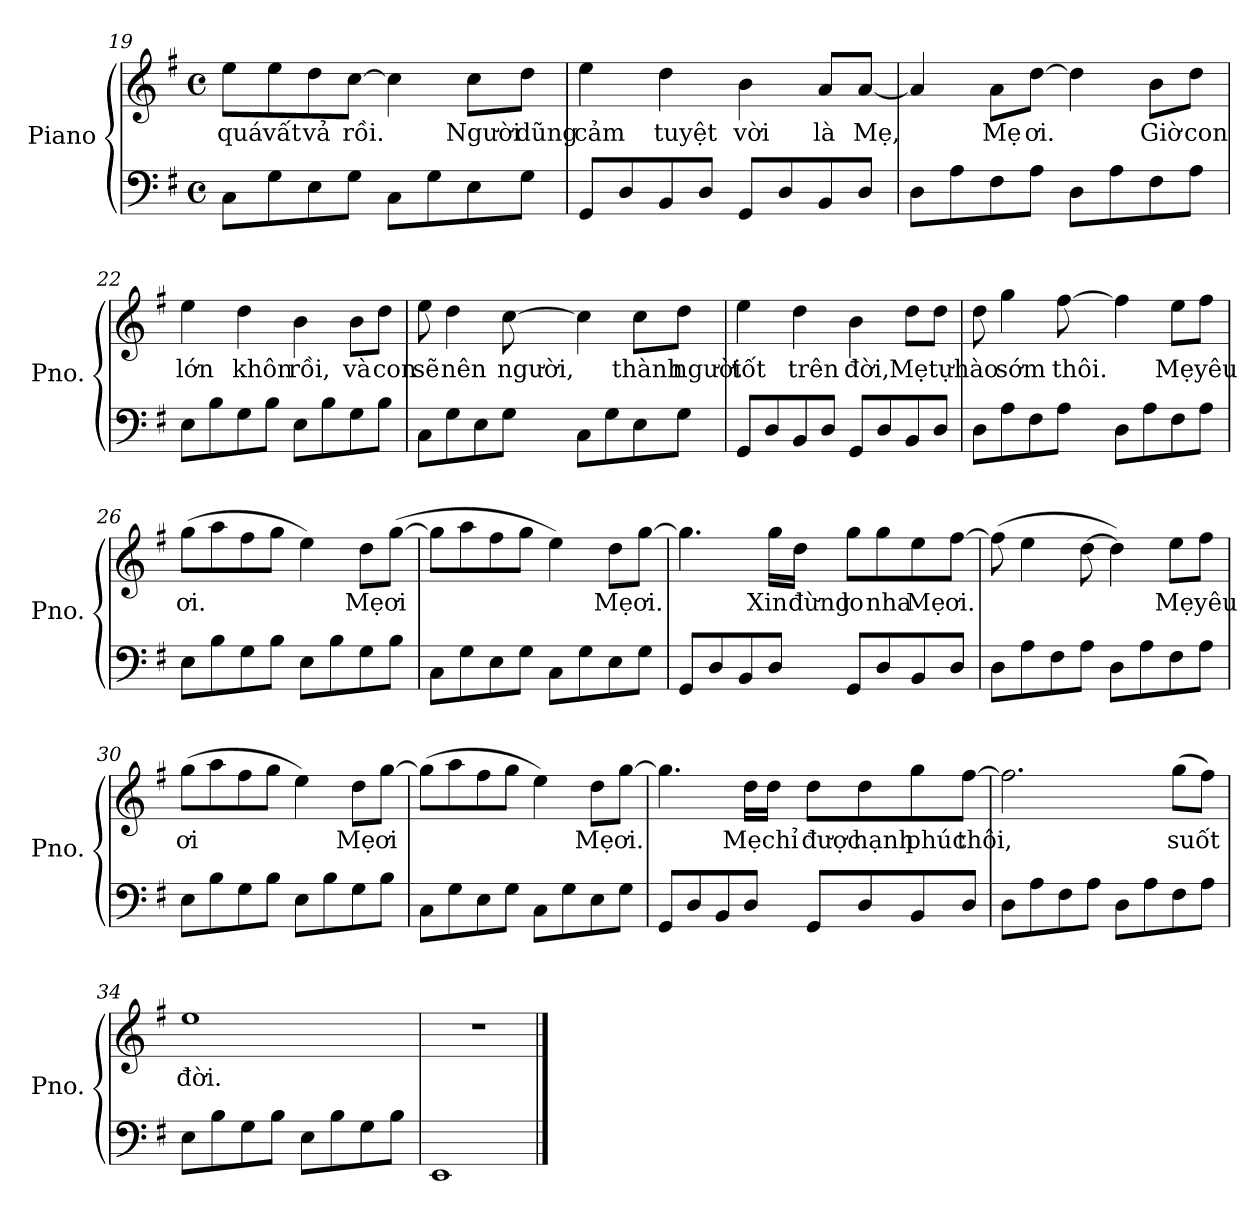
**kern	**kern	**text
*part1	*part1	*part1
*staff2	*staff1	*staff1
*I"Piano	*	*
*I'Pno.	*	*
*clefF4	*clefG2	*
*k[f#]	*k[f#]	*
*M4/4	*M4/4	*
*met(c)	*met(c)	*
=19	=19	=19
!	!	!LO:LY:b
8C\L	8ee\L	quá
!	!	!LO:LY:b
8G\	8ee\	vất
!	!	!LO:LY:b
8E\	8dd\	vả
!	!	!LO:LY:b
8G\J	[8cc\J	rồi.
8C\L	4cc\]	.
8G\	.	.
!	!	!LO:LY:b
8E\	8cc\L	Người
!	!	!LO:LY:b
8G\J	8dd\J	dũng
!!LO:LB:g=z
=20	=20	=20
!	!	!LO:LY:b
8GG/L	4ee\	cảm
8D/	.	.
!	!	!LO:LY:b
8BB/	4dd\	tuyệt
8D/J	.	.
!	!	!LO:LY:b
8GG/L	4b\	vời
8D/	.	.
!	!	!LO:LY:b
8BB/	8a/L	là
!	!	!LO:LY:b
8D/J	[8a/J	Mẹ,
=21	=21	=21
8D\L	4a/]	.
8A\	.	.
!	!	!LO:LY:b
8F#\	8a\L	Mẹ
!	!	!LO:LY:b
8A\J	[8dd\J	ơi.
8D\L	4dd\]	.
8A\	.	.
!	!	!LO:LY:b
8F#\	8b\L	Giờ
!	!	!LO:LY:b
8A\J	8dd\J	con
!!LO:PB:g=z
=22	=22	=22
!	!	!LO:LY:b
8E\L	4ee\	lớn
8B\	.	.
!	!	!LO:LY:b
8G\	4dd\	khôn
8B\J	.	.
!	!	!LO:LY:b
8E\L	4b\	rồi,
8B\	.	.
!	!	!LO:LY:b
8G\	8b\L	và
!	!	!LO:LY:b
8B\J	8dd\J	con
=23	=23	=23
!	!	!LO:LY:b
8C\L	8ee\	sẽ
!	!	!LO:LY:b
8G\	4dd\	nên
8E\	.	.
!	!	!LO:LY:b
8G\J	[8cc\	người,
8C\L	4cc\]	.
8G\	.	.
!	!	!LO:LY:b
8E\	8cc\L	thành
!	!	!LO:LY:b
8G\J	8dd\J	người
=24	=24	=24
!	!	!LO:LY:b
8GG/L	4ee\	tốt
8D/	.	.
!	!	!LO:LY:b
8BB/	4dd\	trên
8D/J	.	.
!	!	!LO:LY:b
8GG/L	4b\	đời,
8D/	.	.
!	!	!LO:LY:b
8BB/	8dd\L	Mẹ
!	!	!LO:LY:b
8D/J	8dd\J	tự
!!LO:LB:g=z
=25	=25	=25
!	!	!LO:LY:b
8D\L	8dd\	hào
!	!	!LO:LY:b
8A\	4gg\	sớm
8F#\	.	.
!	!	!LO:LY:b
8A\J	[8ff#\	thôi.
8D\L	4ff#\]	.
8A\	.	.
!	!	!LO:LY:b
8F#\	8ee\L	Mẹ
!	!	!LO:LY:b
8A\J	8ff#\J	yêu
=26	=26	=26
!	!	!LO:LY:b
8E\L	(8gg\L	ơi.
8B\	8aa\	.
8G\	8ff#\	.
8B\J	8gg\J	.
8E\L	4ee\)	.
8B\	.	.
!	!	!LO:LY:b
8G\	8dd\L	Mẹ
!	!	!LO:LY:b
8B\J	([8gg\J	ơi
=27	=27	=27
8C\L	8gg\L]	.
8G\	8aa\	.
8E\	8ff#\	.
8G\J	8gg\J	.
8C\L	4ee\)	.
8G\	.	.
!	!	!LO:LY:b
8E\	8dd\L	Mẹ
!	!	!LO:LY:b
8G\J	[8gg\J	ơi.
!!LO:LB:g=z
=28	=28	=28
8GG/L	4.gg\]	.
8D/	.	.
8BB/	.	.
!	!	!LO:LY:b
8D/J	16gg\LL	Xin
!	!	!LO:LY:b
.	16dd\JJ	đừng
!	!	!LO:LY:b
8GG/L	8gg\L	lo
!	!	!LO:LY:b
8D/	8gg\	nha
!	!	!LO:LY:b
8BB/	8ee\	Mẹ
!	!	!LO:LY:b
8D/J	[8ff#\J	ơi.
=29	=29	=29
8D\L	(8ff#\]	.
8A\	4ee\	.
8F#\	.	.
8A\J	[8dd\	.
8D\L	4dd\])	.
8A\	.	.
!	!	!LO:LY:b
8F#\	8ee\L	Mẹ
!	!	!LO:LY:b
8A\J	8ff#\J	yêu
=30	=30	=30
!	!	!LO:LY:b
8E\L	(8gg\L	ơi
8B\	8aa\	.
8G\	8ff#\	.
8B\J	8gg\J	.
8E\L	4ee\)	.
8B\	.	.
!	!	!LO:LY:b
8G\	8dd\L	Mẹ
!	!	!LO:LY:b
8B\J	[8gg\J	ơi
!!LO:LB:g=z
=31	=31	=31
8C\L	(8gg\L]	.
8G\	8aa\	.
8E\	8ff#\	.
8G\J	8gg\J	.
8C\L	4ee\)	.
8G\	.	.
!	!	!LO:LY:b
8E\	8dd\L	Mẹ
!	!	!LO:LY:b
8G\J	[8gg\J	ơi.
=32	=32	=32
8GG/L	4.gg\]	.
8D/	.	.
8BB/	.	.
!	!	!LO:LY:b
8D/J	16dd\LL	Mẹ
!	!	!LO:LY:b
.	16dd\JJ	chỉ
!	!	!LO:LY:b
8GG/L	8dd\L	được
!	!	!LO:LY:b
8D/	8dd\	hạnh
!	!	!LO:LY:b
8BB/	8gg\	phúc
!	!	!LO:LY:b
8D/J	[8ff#\J	thôi,
!!LO:LB:g=z
=33	=33	=33
8D\L	2.ff#\]	.
8A\	.	.
8F#\	.	.
8A\J	.	.
8D\L	.	.
8A\	.	.
!	!	!LO:LY:b
8F#\	(8gg\L	suốt
8A\J	8ff#\J)	.
=34	=34	=34
!	!	!LO:LY:b
8E\L	1ee	đời.
8B\	.	.
8G\	.	.
8B\J	.	.
8E\L	.	.
8B\	.	.
8G\	.	.
8B\J	.	.
=35	=35	=35
1EE	1r	.
==	==	==
*-	*-	*-
